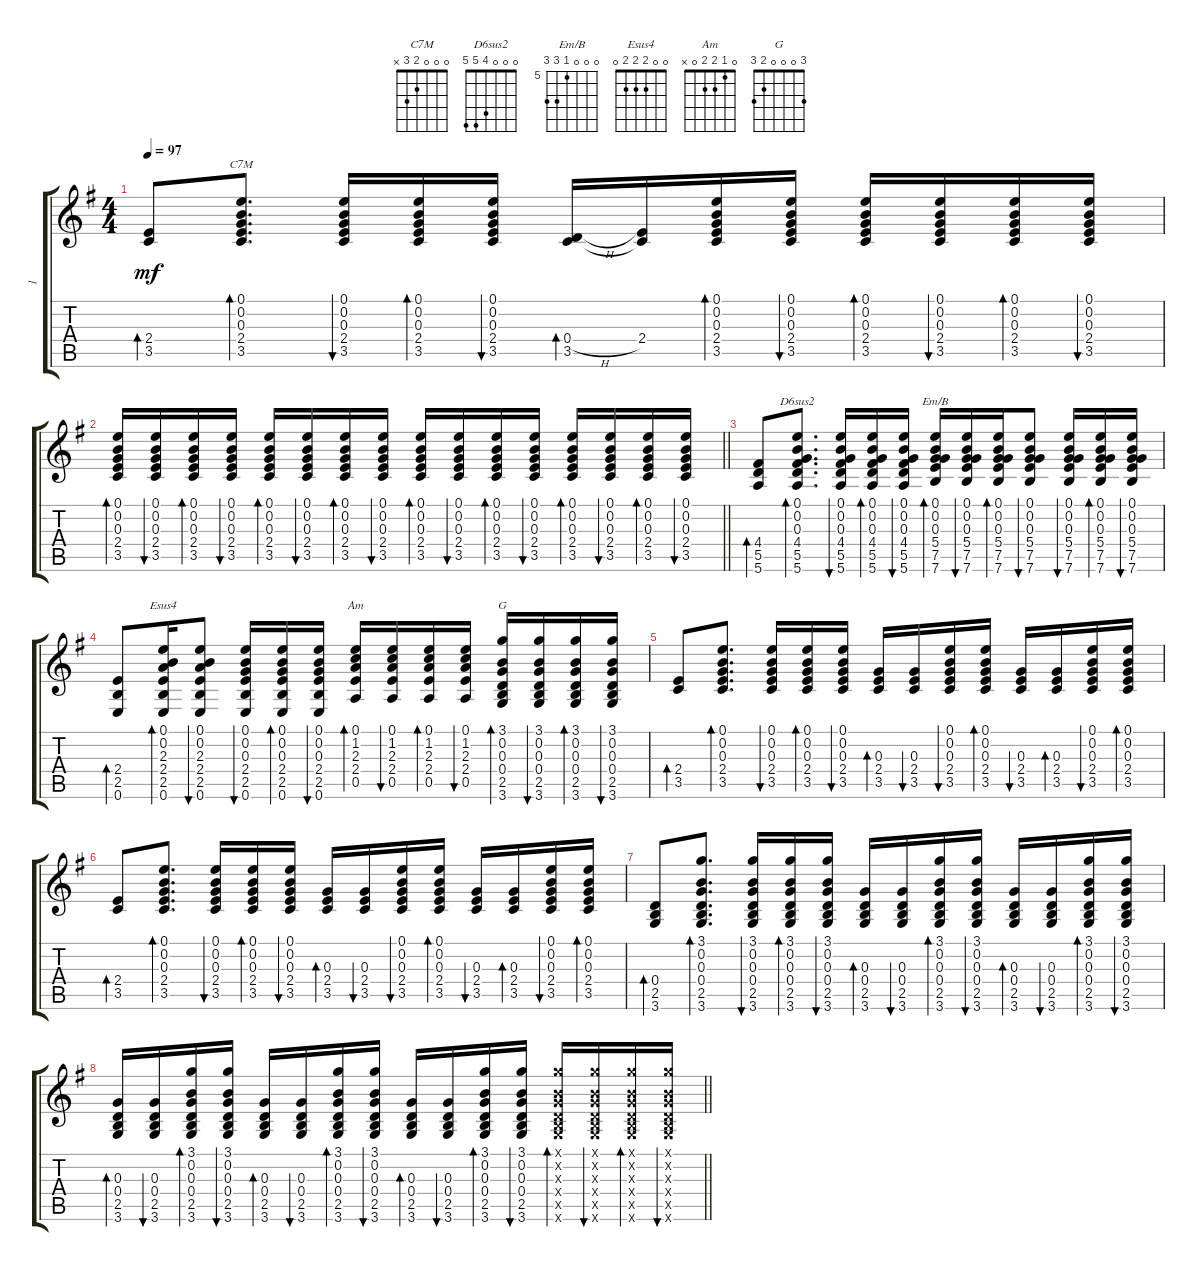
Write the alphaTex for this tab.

\track ("1" "1") {instrument acousticguitarsteel}
\staff {score tabs}
\tuning (E4 B3 G3 D3 A2 E2) {hide}
\chord ("C7M" 0 0 0 2 3 x)
\chord ("D6sus2" 0 0 0 4 5 5)
\chord ("Em/B" 0 0 0 5 7 7) {firstfret 5}
\chord ("Esus4" 0 0 2 2 2 0)
\chord ("Am" 0 1 2 2 0 x)
\chord ("G" 3 0 0 0 2 3)
\ts (4 4)
\tempo 97
\clef g2
\ks eminor
(2.4 3.5).8{bd 30 dy mf} (0.1 0.2 0.3 2.4 3.5).8{d bd 30 ch "C7M"} (0.1 0.2 0.3 2.4 3.5).16{bu 30} (0.1 0.2 0.3 2.4 3.5).16{bd 30} (0.1 0.2 0.3 2.4 3.5).16{bu 30} (0.4{h} 3.5).16{bd 30} (2.4 3.5{t}).16 (0.1 0.2 0.3 2.4 3.5).16{bd 30} (0.1 0.2 0.3 2.4 3.5).16{bu 30} (0.1 0.2 0.3 2.4 3.5).16{bd 30} (0.1 0.2 0.3 2.4 3.5).16{bu 30} (0.1 0.2 0.3 2.4 3.5).16{bd 30} (0.1 0.2 0.3 2.4 3.5).16{bu 30} |
\barLineRight lightlight
(0.1 0.2 0.3 2.4 3.5).16{bd 30} (0.1 0.2 0.3 2.4 3.5).16{bu 30} (0.1 0.2 0.3 2.4 3.5).16{bd 30} (0.1 0.2 0.3 2.4 3.5).16{bu 30} (0.1 0.2 0.3 2.4 3.5).16{bd 30} (0.1 0.2 0.3 2.4 3.5).16{bu 30} (0.1 0.2 0.3 2.4 3.5).16{bd 30} (0.1 0.2 0.3 2.4 3.5).16{bu 30} (0.1 0.2 0.3 2.4 3.5).16{bd 30} (0.1 0.2 0.3 2.4 3.5).16{bu 30} (0.1 0.2 0.3 2.4 3.5).16{bd 30} (0.1 0.2 0.3 2.4 3.5).16{bu 30} (0.1 0.2 0.3 2.4 3.5).16{bd 30} (0.1 0.2 0.3 2.4 3.5).16{bu 30} (0.1 0.2 0.3 2.4 3.5).16{bd 30} (0.1 0.2 0.3 2.4 3.5).16{bu 30} |
(4.4 5.5 5.6).8{bd 30} (0.1 0.2 0.3 4.4 5.5 5.6).8{d bd 30 ch "D6sus2"} (0.1 0.2 0.3 4.4 5.5 5.6).16{bu 30} (0.1 0.2 0.3 4.4 5.5 5.6).16{bd 30} (0.1 0.2 0.3 4.4 5.5 5.6).16{bu 30} (0.1 0.2 0.3 5.4 7.5 7.6).16{bd 30 ch "Em/B"} (0.1 0.2 0.3 5.4 7.5 7.6).16{bu 30} (0.1 0.2 0.3 5.4 7.5 7.6).16{bd 30} (0.1 0.2 0.3 5.4 7.5 7.6).8{bu 30} (0.1 0.2 0.3 5.4 7.5 7.6).16{bu 30} (0.1 0.2 0.3 5.4 7.5 7.6).16{bd 30} (0.1 0.2 0.3 5.4 7.5 7.6).16{bu 30} |
(2.4 2.5 0.6).8{bd 30} (0.1 0.2 2.3 2.4 2.5 0.6).16{bd 30 ch "Esus4"} (0.1 0.2 2.3 2.4 2.5 0.6).8{bu 30} (0.1 0.2 0.3 2.4 2.5 0.6).16{bu 30} (0.1 0.2 0.3 2.4 2.5 0.6).16{bd 30} (0.1 0.2 0.3 2.4 2.5 0.6).16{bu 30} (0.1 1.2 2.3 2.4 0.5).16{bd 30 ch "Am"} (0.1 1.2 2.3 2.4 0.5).16{bu 30} (0.1 1.2 2.3 2.4 0.5).16{bd 30} (0.1 1.2 2.3 2.4 0.5).16{bu 30} (3.1 0.2 0.3 0.4 2.5 3.6).16{bd 30 ch "G"} (3.1 0.2 0.3 0.4 2.5 3.6).16{bu 30} (3.1 0.2 0.3 0.4 2.5 3.6).16{bd 30} (3.1 0.2 0.3 0.4 2.5 3.6).16{bu 30} |
(2.4 3.5).8{bd 30} (0.1 0.2 0.3 2.4 3.5).8{d bd 30} (0.1 0.2 0.3 2.4 3.5).16{bu 30} (0.1 0.2 0.3 2.4 3.5).16{bd 30} (0.1 0.2 0.3 2.4 3.5).16{bu 30} (0.3 2.4 3.5).16{bd 30} (0.3 2.4 3.5).16{bu 30} (0.1 0.2 0.3 2.4 3.5).16{bu 30} (0.1 0.2 0.3 2.4 3.5).16{bd 30} (0.3 2.4 3.5).16{bu 30} (0.3 2.4 3.5).16{bd 30} (0.1 0.2 0.3 2.4 3.5).16{bu 30} (0.1 0.2 0.3 2.4 3.5).16{bd 30} |
(2.4 3.5).8{bd 30} (0.1 0.2 0.3 2.4 3.5).8{d bd 30} (0.1 0.2 0.3 2.4 3.5).16{bu 30} (0.1 0.2 0.3 2.4 3.5).16{bd 30} (0.1 0.2 0.3 2.4 3.5).16{bu 30} (0.3 2.4 3.5).16{bd 30} (0.3 2.4 3.5).16{bu 30} (0.1 0.2 0.3 2.4 3.5).16{bu 30} (0.1 0.2 0.3 2.4 3.5).16{bd 30} (0.3 2.4 3.5).16{bu 30} (0.3 2.4 3.5).16{bd 30} (0.1 0.2 0.3 2.4 3.5).16{bu 30} (0.1 0.2 0.3 2.4 3.5).16{bd 30} |
(0.4 2.5 3.6).8{bd 30} (3.1 0.2 0.3 0.4 2.5 3.6).8{d bd 30} (3.1 0.2 0.3 0.4 2.5 3.6).16{bu 30} (3.1 0.2 0.3 0.4 2.5 3.6).16{bd 30} (3.1 0.2 0.3 0.4 2.5 3.6).16{bu 30} (0.3 0.4 2.5 3.6).16{bd 30} (0.3 0.4 2.5 3.6).16{bu 30} (3.1 0.2 0.3 0.4 2.5 3.6).16{bd 30} (3.1 0.2 0.3 0.4 2.5 3.6).16{bu 30} (0.3 0.4 2.5 3.6).16{bd 30} (0.3 0.4 2.5 3.6).16{bu 30} (3.1 0.2 0.3 0.4 2.5 3.6).16{bd 30} (3.1 0.2 0.3 0.4 2.5 3.6).16{bu 30} |
\barLineRight lightlight
(0.3 0.4 2.5 3.6).16{bd 30} (0.3 0.4 2.5 3.6).16{bu 30} (3.1 0.2 0.3 0.4 2.5 3.6).16{bd 30} (3.1 0.2 0.3 0.4 2.5 3.6).16{bu 30} (0.3 0.4 2.5 3.6).16{bd 30} (0.3 0.4 2.5 3.6).16{bu 30} (3.1 0.2 0.3 0.4 2.5 3.6).16{bd 30} (3.1 0.2 0.3 0.4 2.5 3.6).16{bu 30} (0.3 0.4 2.5 3.6).16{bd 30} (0.3 0.4 2.5 3.6).16{bu 30} (3.1 0.2 0.3 0.4 2.5 3.6).16{bd 30} (3.1 0.2 0.3 0.4 2.5 3.6).16{bu 30} (3.1{x} 0.2{x} 0.3{x} 0.4{x} 2.5{x} 3.6{x}).16{bd 30} (3.1{x} 0.2{x} 0.3{x} 0.4{x} 2.5{x} 3.6{x}).16{bu 30} (3.1{x} 0.2{x} 0.3{x} 0.4{x} 2.5{x} 3.6{x}).16{bd 30} (3.1{x} 0.2{x} 0.3{x} 0.4{x} 2.5{x} 3.6{x}).16{bu 30}
